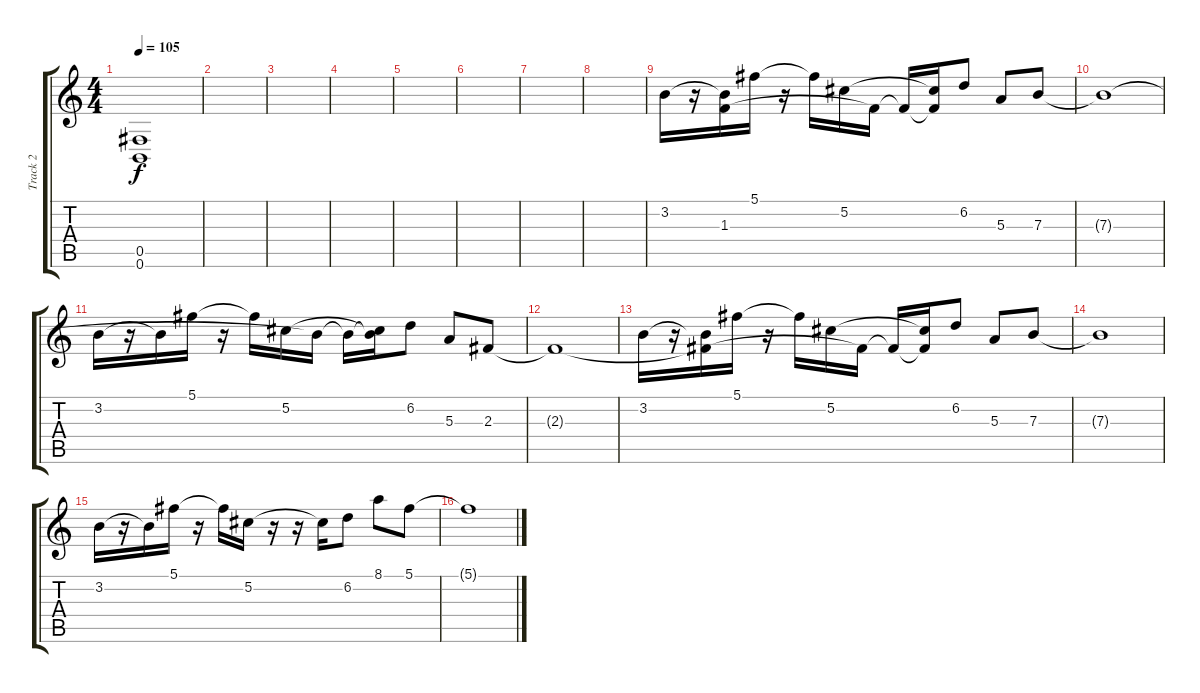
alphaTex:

\track ("Track 2" "Track 2") {instrument distortionguitar}
\staff {score tabs}
\tuning (Db4 Ab3 E3 B2 Gb2 B1) {hide}
\ts (4 4)
\tempo 105
\clef g2
\ks c
(0.5 0.6).1{dy f} |
|
|
|
|
|
|
|
3.2.16 r.16 (3.2{t} 1.3).16 5.1.16 r.16 5.1{t}.16 5.2.16 1.3{t}.16 1.3{t}.16 (5.2{t} 1.3{t}).16 6.2.8 5.3.8 7.3.8 |
7.3{t}.1 |
3.2.16 r.16 3.2{t}.16 5.1.16 r.16 5.1{t}.16 5.2.16 7.3{t}.16 7.3{t}.16 (5.2{t} 7.3{t}).16 6.2.8 5.3.8 2.3.8 |
2.3{t}.1 |
3.2.16 r.16 (3.2{t} 2.3{t}).16 5.1.16 r.16 5.1{t}.16 5.2.16 2.3{t}.16 2.3{t}.16 (5.2{t} 2.3{t}).16 6.2.8 5.3.8 7.3.8 |
7.3{t}.1 |
3.2.16 r.16 3.2{t}.16 5.1.16 r.16 5.1{t}.16 5.2.16 r.16 r.16 5.2{t}.16 6.2.8 8.1.8 5.1.8 |
5.1{t}.1
